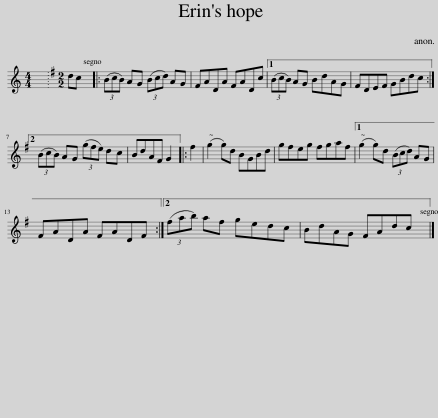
X:1
L:1/8
M:4/4
I:linebreak $
K:C
V:1 treble
V:1
 x8 |[K:G][M:2/2] dc |: (3(BcB) AG (3(Bcd) AG | FADA FADc |1 (3(BcB) AG BdAG | %5
 FDEF GBdc :|2$ (3(BcB) AG (3(gfe) dc | BdAF G2 |: f2 | (g2 g)d BGBd | %10
 gfeg fgaf |1 (g2 g)d (3(Bcd) AG |$ FADA FADF :|2 (3(fab) af gedc | BdAG FAdc |] %15
